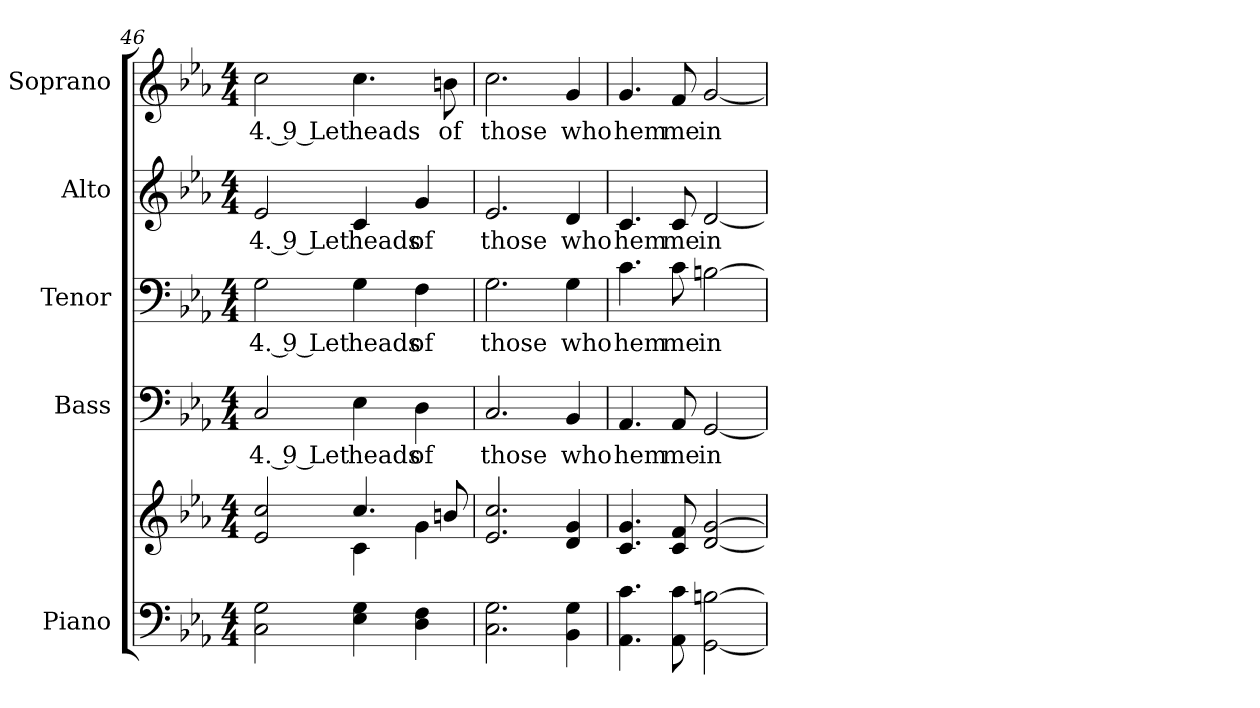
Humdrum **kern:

**kern	**kern	**kern	**text	**kern	**text	**kern	**text	**kern	**text
*part5	*part5	*part4	*part4	*part3	*part3	*part2	*part2	*part1	*part1
*staff6	*staff5	*staff4	*staff4	*staff3	*staff3	*staff2	*staff2	*staff1	*staff1
*I"Piano	*	*I"Bass	*	*I"Tenor	*	*I"Alto	*	*I"Soprano	*
*I'Pno.	*	*I'B.	*	*I'T.	*	*I'A.	*	*I'S.	*
*clefF4	*clefG2	*clefF4	*	*clefF4	*	*clefG2	*	*clefG2	*
*k[b-e-a-]	*k[b-e-a-]	*k[b-e-a-]	*	*k[b-e-a-]	*	*k[b-e-a-]	*	*k[b-e-a-]	*
*E-:	*E-:	*E-:	*	*E-:	*	*E-:	*	*E-:	*
*M4/4	*M4/4	*M4/4	*	*M4/4	*	*M4/4	*	*M4/4	*
=46	=46	=46	=46	=46	=46	=46	=46	=46	=46
*	*^	*	*	*	*	*	*	*	*
!	!	!	!	!LO:LY:b:color=#000000	!	!	!	!	!	!
!	!	!	!	!	!	!LO:LY:b:color=#000000	!	!	!	!
!	!	!	!	!	!	!	!	!LO:LY:b:color=#000000	!	!
!	!	!	!	!	!	!	!	!	!	!LO:LY:b:color=#000000
2Ci\ 2Gi	2e-i/ 2cci	2ryy	2Ci/	4. 9 Let	2Gi\	4. 9 Let	2e-i/	4. 9 Let	2cci\	4. 9 Let
!	!	!	!	!LO:LY:b:color=#000000	!	!	!	!	!	!
!	!	!	!	!	!	!LO:LY:b:color=#000000	!	!	!	!
!	!	!	!	!	!	!	!	!LO:LY:b:color=#000000	!	!
!	!	!	!	!	!	!	!	!	!	!LO:LY:b:color=#000000
4E-i\ 4Gi	4.cci/	4ci\	4E-i\	heads	4Gi\	heads	4ci/	heads	4.cci\	heads
!	!	!	!	!LO:LY:b:color=#000000	!	!	!	!	!	!
!	!	!	!	!	!	!LO:LY:b:color=#000000	!	!	!	!
!	!	!	!	!	!	!	!	!LO:LY:b:color=#000000	!	!
4Di\ 4Fi	.	4gi\	4Di\	of	4Fi\	of	4gi/	of	.	.
!	!	!	!	!	!	!	!	!	!	!LO:LY:b:color=#000000
.	8bni/	.	.	.	.	.	.	.	8bni\	of
*	*v	*v	*	*	*	*	*	*	*	*
=47	=47	=47	=47	=47	=47	=47	=47	=47	=47
!	!	!	!LO:LY:b:color=#000000	!	!	!	!	!	!
!	!	!	!	!	!LO:LY:b:color=#000000	!	!	!	!
!	!	!	!	!	!	!	!LO:LY:b:color=#000000	!	!
!	!	!	!	!	!	!	!	!	!LO:LY:b:color=#000000
2.Ci\ 2.Gi	2.e-i/ 2.cci	2.Ci/	those	2.Gi\	those	2.e-i/	those	2.cci\	those
!	!	!	!LO:LY:b:color=#000000	!	!	!	!	!	!
!	!	!	!	!	!LO:LY:b:color=#000000	!	!	!	!
!	!	!	!	!	!	!	!LO:LY:b:color=#000000	!	!
!	!	!	!	!	!	!	!	!	!LO:LY:b:color=#000000
4BB-i\ 4Gi	4di/ 4gi	4BB-i/	who	4Gi\	who	4di/	who	4gi/	who
=48	=48	=48	=48	=48	=48	=48	=48	=48	=48
!	!	!	!LO:LY:b:color=#000000	!	!	!	!	!	!
!	!	!	!	!	!LO:LY:b:color=#000000	!	!	!	!
!	!	!	!	!	!	!	!LO:LY:b:color=#000000	!	!
!	!	!	!	!	!	!	!	!	!LO:LY:b:color=#000000
4.AA-i\ 4.ci	4.ci/ 4.gi	4.AA-i/	hem	4.ci\	hem	4.ci/	hem	4.gi/	hem
!	!	!	!LO:LY:b:color=#000000	!	!	!	!	!	!
!	!	!	!	!	!LO:LY:b:color=#000000	!	!	!	!
!	!	!	!	!	!	!	!LO:LY:b:color=#000000	!	!
!	!	!	!	!	!	!	!	!	!LO:LY:b:color=#000000
8AA-i\ 8ci	8ci/ 8fi	8AA-i/	me	8ci\	me	8ci/	me	8fi/	me
!	!	!	!LO:LY:b:color=#000000	!	!	!	!	!	!
!	!	!	!	!	!LO:LY:b:color=#000000	!	!	!	!
!	!	!	!	!	!	!	!LO:LY:b:color=#000000	!	!
!	!	!	!	!	!	!	!	!	!LO:LY:b:color=#000000
[<2GGi\ [>2Bni	[<2di/ [>2gi	[<2GGi/	in	[>2Bni\	in	[<2di/	in	[<2gi/	in
=	=	=	=	=	=	=	=	=	=
*-	*-	*-	*-	*-	*-	*-	*-	*-	*-
